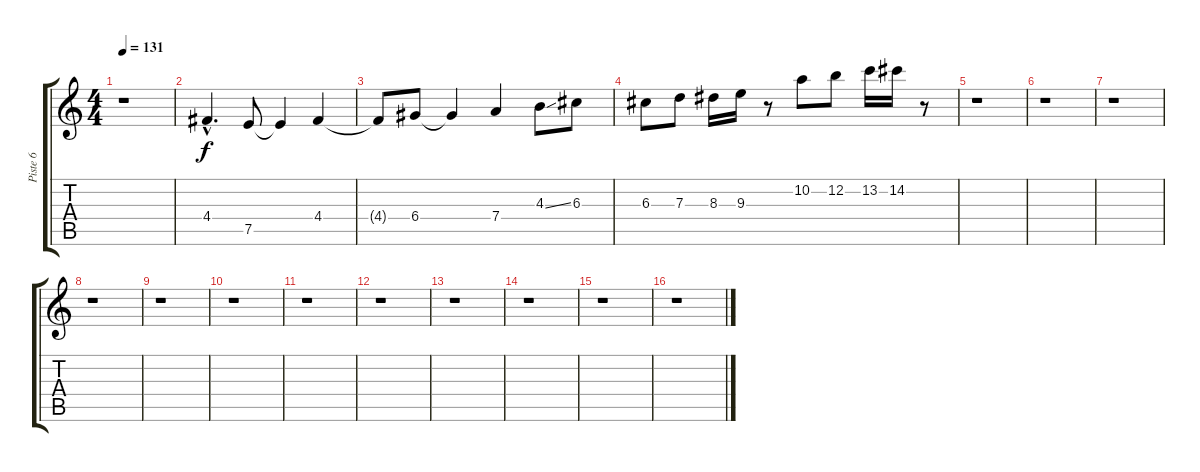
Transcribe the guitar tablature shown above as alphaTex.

\track ("Piste 6" "Piste 6") {instrument overdrivenguitar}
\staff {score tabs}
\tuning (E4 B3 G3 D3 A2 E2) {hide}
\ts (4 4)
\tempo 131
\clef g2
\ks c
r.1{dy f} |
4.4{hac}.4{d} 7.5.8 7.5{t}.4 4.4.4 |
4.4{t}.8 6.4.8 6.4{t}.4 7.4.4 4.3{ss}.8 6.3.8 |
6.3.8 7.3.8 8.3.16 9.3.16 r.8 10.2.8 12.2.8 13.2.16 14.2.16 r.8 |
r.1 |
r.1 |
r.1 |
r.1 |
r.1 |
r.1 |
r.1 |
r.1 |
r.1 |
r.1 |
r.1 |
r.1
